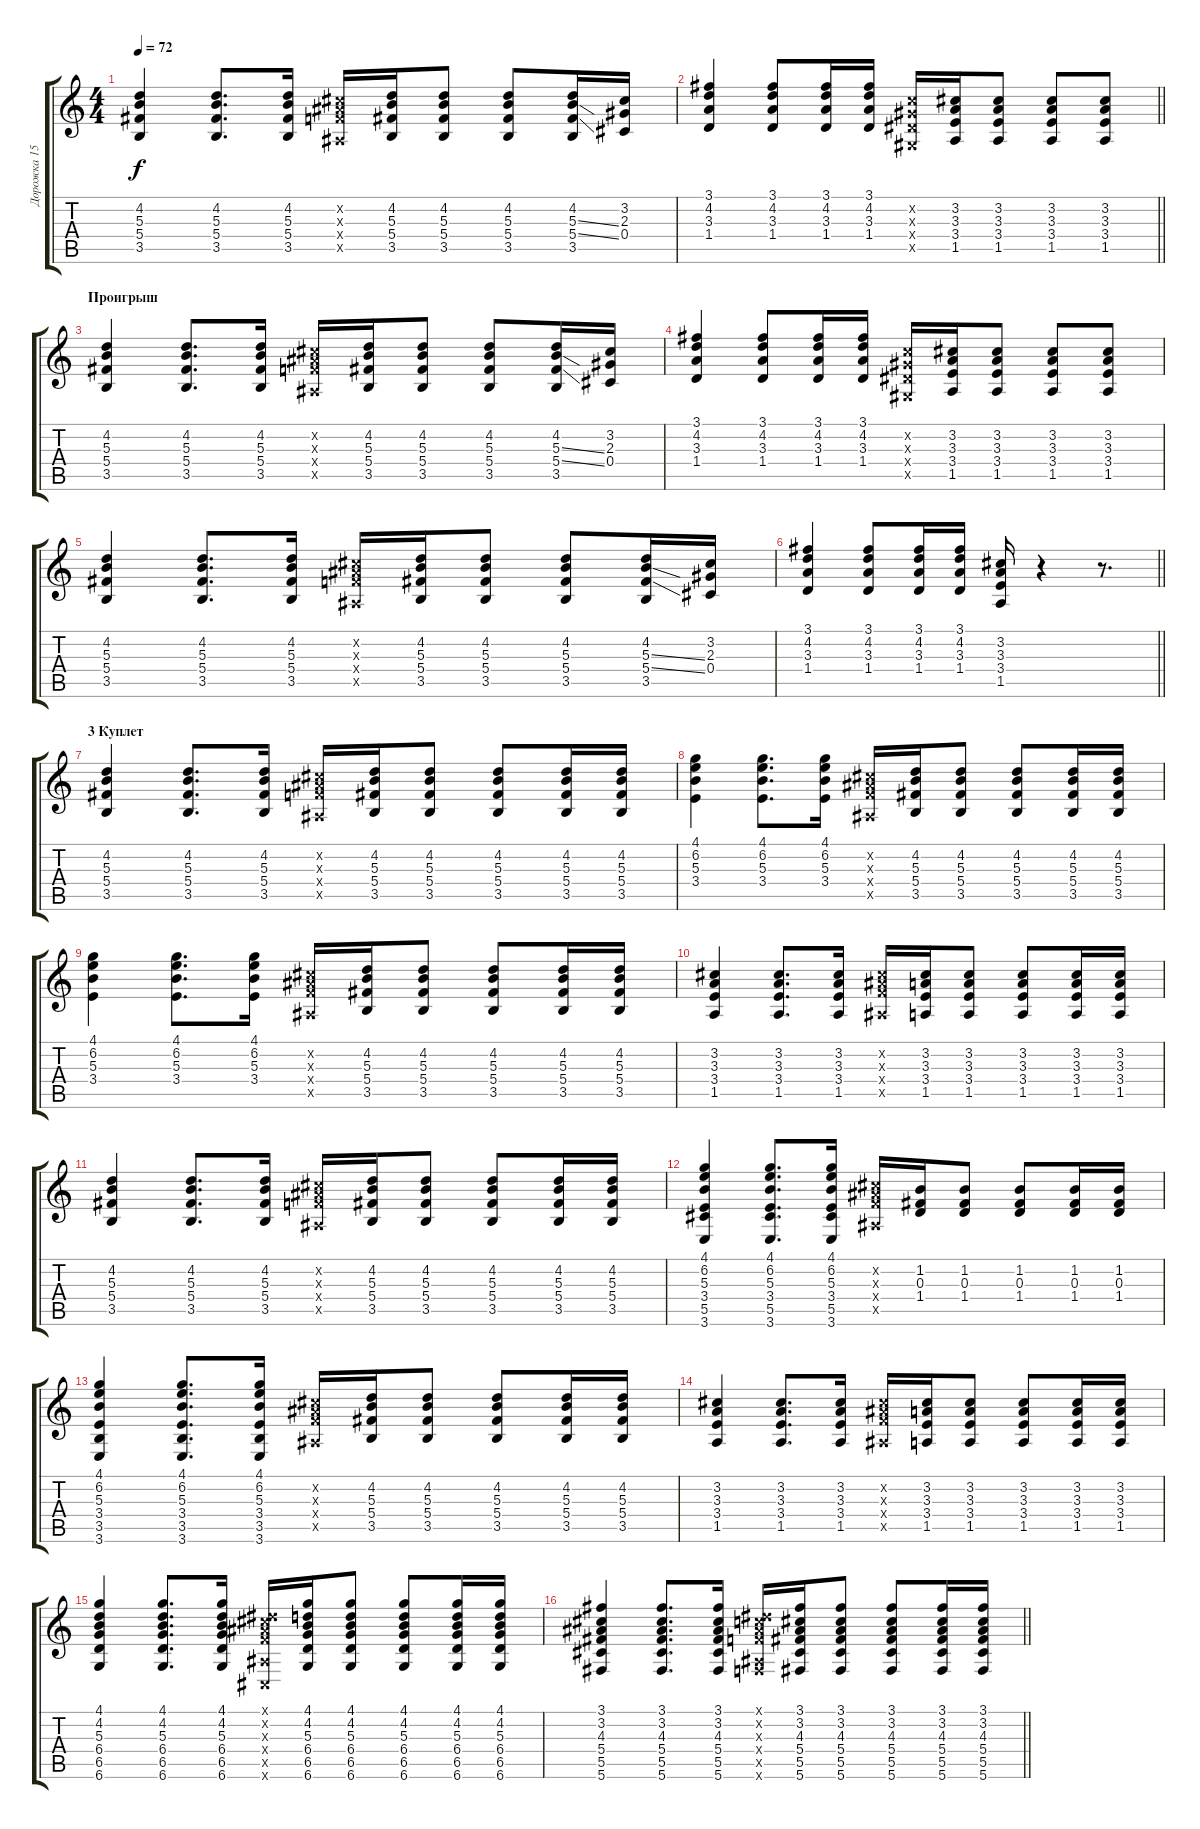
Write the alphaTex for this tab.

\track ("Дорожка 15" "Дорожка 15") {instrument acousticguitarsteel}
\staff {score tabs}
\tuning (Eb4 Bb3 Gb3 Db3 Ab2 Db2) {hide}
\ts (4 4)
\tempo 72
\clef g2
\ks c
(4.2 5.3 5.4 3.5).4{dy f} (4.2 5.3 5.4 3.5).8{d} (4.2 5.3 5.4 3.5).16 (3.2{x} 4.3{x} 4.4{x} 2.5{x}).16 (4.2 5.3 5.4 3.5).16 (4.2 5.3 5.4 3.5).8 (4.2 5.3 5.4 3.5).8 (4.2 5.3{ss} 5.4{ss} 3.5).16 (3.2 2.3 0.4).16 |
\barLineRight lightlight
(3.1 4.2 3.3 1.4).4 (3.1 4.2 3.3 1.4).8 (3.1 4.2 3.3 1.4).16 (3.1 4.2 3.3 1.4).16 (2.2{x} 2.3{x} 2.4{x} 0.5{x}).16 (3.2 3.3 3.4 1.5).16 (3.2 3.3 3.4 1.5).8 (3.2 3.3 3.4 1.5).8 (3.2 3.3 3.4 1.5).8 |
\section ("" "Проигрыш")
(4.2 5.3 5.4 3.5).4 (4.2 5.3 5.4 3.5).8{d} (4.2 5.3 5.4 3.5).16 (3.2{x} 4.3{x} 4.4{x} 2.5{x}).16 (4.2 5.3 5.4 3.5).16 (4.2 5.3 5.4 3.5).8 (4.2 5.3 5.4 3.5).8 (4.2 5.3{ss} 5.4{ss} 3.5).16 (3.2 2.3 0.4).16 |
(3.1 4.2 3.3 1.4).4 (3.1 4.2 3.3 1.4).8 (3.1 4.2 3.3 1.4).16 (3.1 4.2 3.3 1.4).16 (2.2{x} 2.3{x} 2.4{x} 0.5{x}).16 (3.2 3.3 3.4 1.5).16 (3.2 3.3 3.4 1.5).8 (3.2 3.3 3.4 1.5).8 (3.2 3.3 3.4 1.5).8 |
(4.2 5.3 5.4 3.5).4 (4.2 5.3 5.4 3.5).8{d} (4.2 5.3 5.4 3.5).16 (3.2{x} 4.3{x} 4.4{x} 2.5{x}).16 (4.2 5.3 5.4 3.5).16 (4.2 5.3 5.4 3.5).8 (4.2 5.3 5.4 3.5).8 (4.2 5.3{ss} 5.4{ss} 3.5).16 (3.2 2.3 0.4).16 |
\barLineRight lightlight
(3.1 4.2 3.3 1.4).4 (3.1 4.2 3.3 1.4).8 (3.1 4.2 3.3 1.4).16 (3.1 4.2 3.3 1.4).16 (3.2 3.3 3.4 1.5).16 r.4 r.8{d} |
\section ("" "3 Куплет")
(4.2 5.3 5.4 3.5).4 (4.2 5.3 5.4 3.5).8{d} (4.2 5.3 5.4 3.5).16 (3.2{x} 4.3{x} 4.4{x} 2.5{x}).16 (4.2 5.3 5.4 3.5).16 (4.2 5.3 5.4 3.5).8 (4.2 5.3 5.4 3.5).8 (4.2 5.3 5.4 3.5).16 (4.2 5.3 5.4 3.5).16 |
(4.1 6.2 5.3 3.4).4 (4.1 6.2 5.3 3.4).8{d} (4.1 6.2 5.3 3.4).16 (3.2{x} 4.3{x} 4.4{x} 2.5{x}).16 (4.2 5.3 5.4 3.5).16 (4.2 5.3 5.4 3.5).8 (4.2 5.3 5.4 3.5).8 (4.2 5.3 5.4 3.5).16 (4.2 5.3 5.4 3.5).16 |
(4.1 6.2 5.3 3.4).4 (4.1 6.2 5.3 3.4).8{d} (4.1 6.2 5.3 3.4).16 (3.2{x} 4.3{x} 4.4{x} 2.5{x}).16 (4.2 5.3 5.4 3.5).16 (4.2 5.3 5.4 3.5).8 (4.2 5.3 5.4 3.5).8 (4.2 5.3 5.4 3.5).16 (4.2 5.3 5.4 3.5).16 |
(3.2 3.3 3.4 1.5).4 (3.2 3.3 3.4 1.5).8{d} (3.2 3.3 3.4 1.5).16 (3.2{x} 4.3{x} 4.4{x} 2.5{x}).16 (3.2 3.3 3.4 1.5).16 (3.2 3.3 3.4 1.5).8 (3.2 3.3 3.4 1.5).8 (3.2 3.3 3.4 1.5).16 (3.2 3.3 3.4 1.5).16 |
(4.2 5.3 5.4 3.5).4 (4.2 5.3 5.4 3.5).8{d} (4.2 5.3 5.4 3.5).16 (3.2{x} 4.3{x} 4.4{x} 2.5{x}).16 (4.2 5.3 5.4 3.5).16 (4.2 5.3 5.4 3.5).8 (4.2 5.3 5.4 3.5).8 (4.2 5.3 5.4 3.5).16 (4.2 5.3 5.4 3.5).16 |
(4.1 6.2 5.3 3.4 5.5 3.6).4 (4.1 6.2 5.3 3.4 5.5 3.6).8{d} (4.1 6.2 5.3 3.4 5.5 3.6).16 (3.2{x} 4.3{x} 4.4{x} 2.5{x}).16 (1.2 0.3 1.4).16 (1.2 0.3 1.4).8 (1.2 0.3 1.4).8 (1.2 0.3 1.4).16 (1.2 0.3 1.4).16 |
(4.1 6.2 5.3 3.4 3.5 3.6).4 (4.1 6.2 5.3 3.4 3.5 3.6).8{d} (4.1 6.2 5.3 3.4 3.5 3.6).16 (3.2{x} 4.3{x} 4.4{x} 2.5{x}).16 (4.2 5.3 5.4 3.5).16 (4.2 5.3 5.4 3.5).8 (4.2 5.3 5.4 3.5).8 (4.2 5.3 5.4 3.5).16 (4.2 5.3 5.4 3.5).16 |
(3.2 3.3 3.4 1.5).4 (3.2 3.3 3.4 1.5).8{d} (3.2 3.3 3.4 1.5).16 (3.2{x} 4.3{x} 4.4{x} 2.5{x}).16 (3.2 3.3 3.4 1.5).16 (3.2 3.3 3.4 1.5).8 (3.2 3.3 3.4 1.5).8 (3.2 3.3 3.4 1.5).16 (3.2 3.3 3.4 1.5).16 |
(4.1 4.2 5.3 6.4 6.5 6.6).4 (4.1 4.2 5.3 6.4 6.5 6.6).8{d} (4.1 4.2 5.3 6.4 6.5 6.6).16 (0.1{x} 3.2{x} 4.3{x} 4.4{x} 2.5{x} 0.6{x}).16 (4.1 4.2 5.3 6.4 6.5 6.6).16 (4.1 4.2 5.3 6.4 6.5 6.6).8 (4.1 4.2 5.3 6.4 6.5 6.6).8 (4.1 4.2 5.3 6.4 6.5 6.6).16 (4.1 4.2 5.3 6.4 6.5 6.6).16 |
\barLineRight lightlight
(3.1 3.2 4.3 5.4 5.5 5.6).4 (3.1 3.2 4.3 5.4 5.5 5.6).8{d} (3.1 3.2 4.3 5.4 5.5 5.6).16 (0.1{x} 2.2{x} 4.3{x} 4.4{x} 2.5{x} 4.6{x}).16 (3.1 3.2 4.3 5.4 5.5 5.6).16 (3.1 3.2 4.3 5.4 5.5 5.6).8 (3.1 3.2 4.3 5.4 5.5 5.6).8 (3.1 3.2 4.3 5.4 5.5 5.6).16 (3.1 3.2 4.3 5.4 5.5 5.6).16
